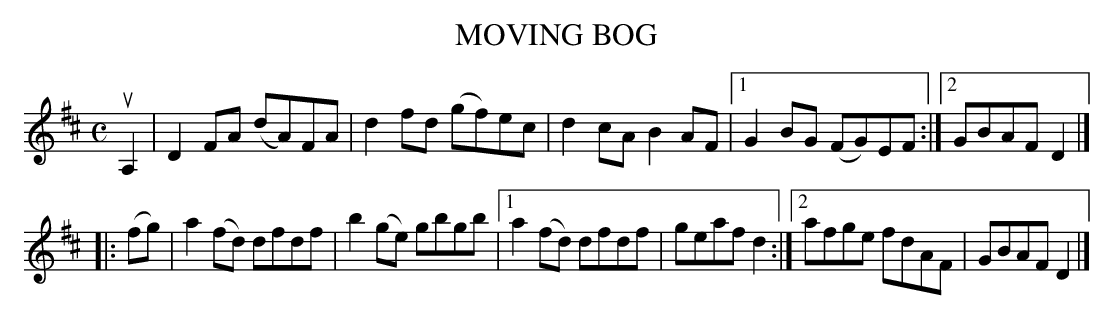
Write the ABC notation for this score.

X:1
T: MOVING BOG
M: C
L: 1/8
K: D
uA,2 |\
D2FA (dA)FA | d2fd (gf)ec |\
d2cA B2AF |[1 G2BG (FG)EF :|[2 GBAF D2 |]
|: (fg) |\
a2(fd) dfdf | b2(ge) gbgb |\
[1 a2(fd) dfdf | geaf d2 :|\
[2 afge fdAF | GBAF D2 |]
